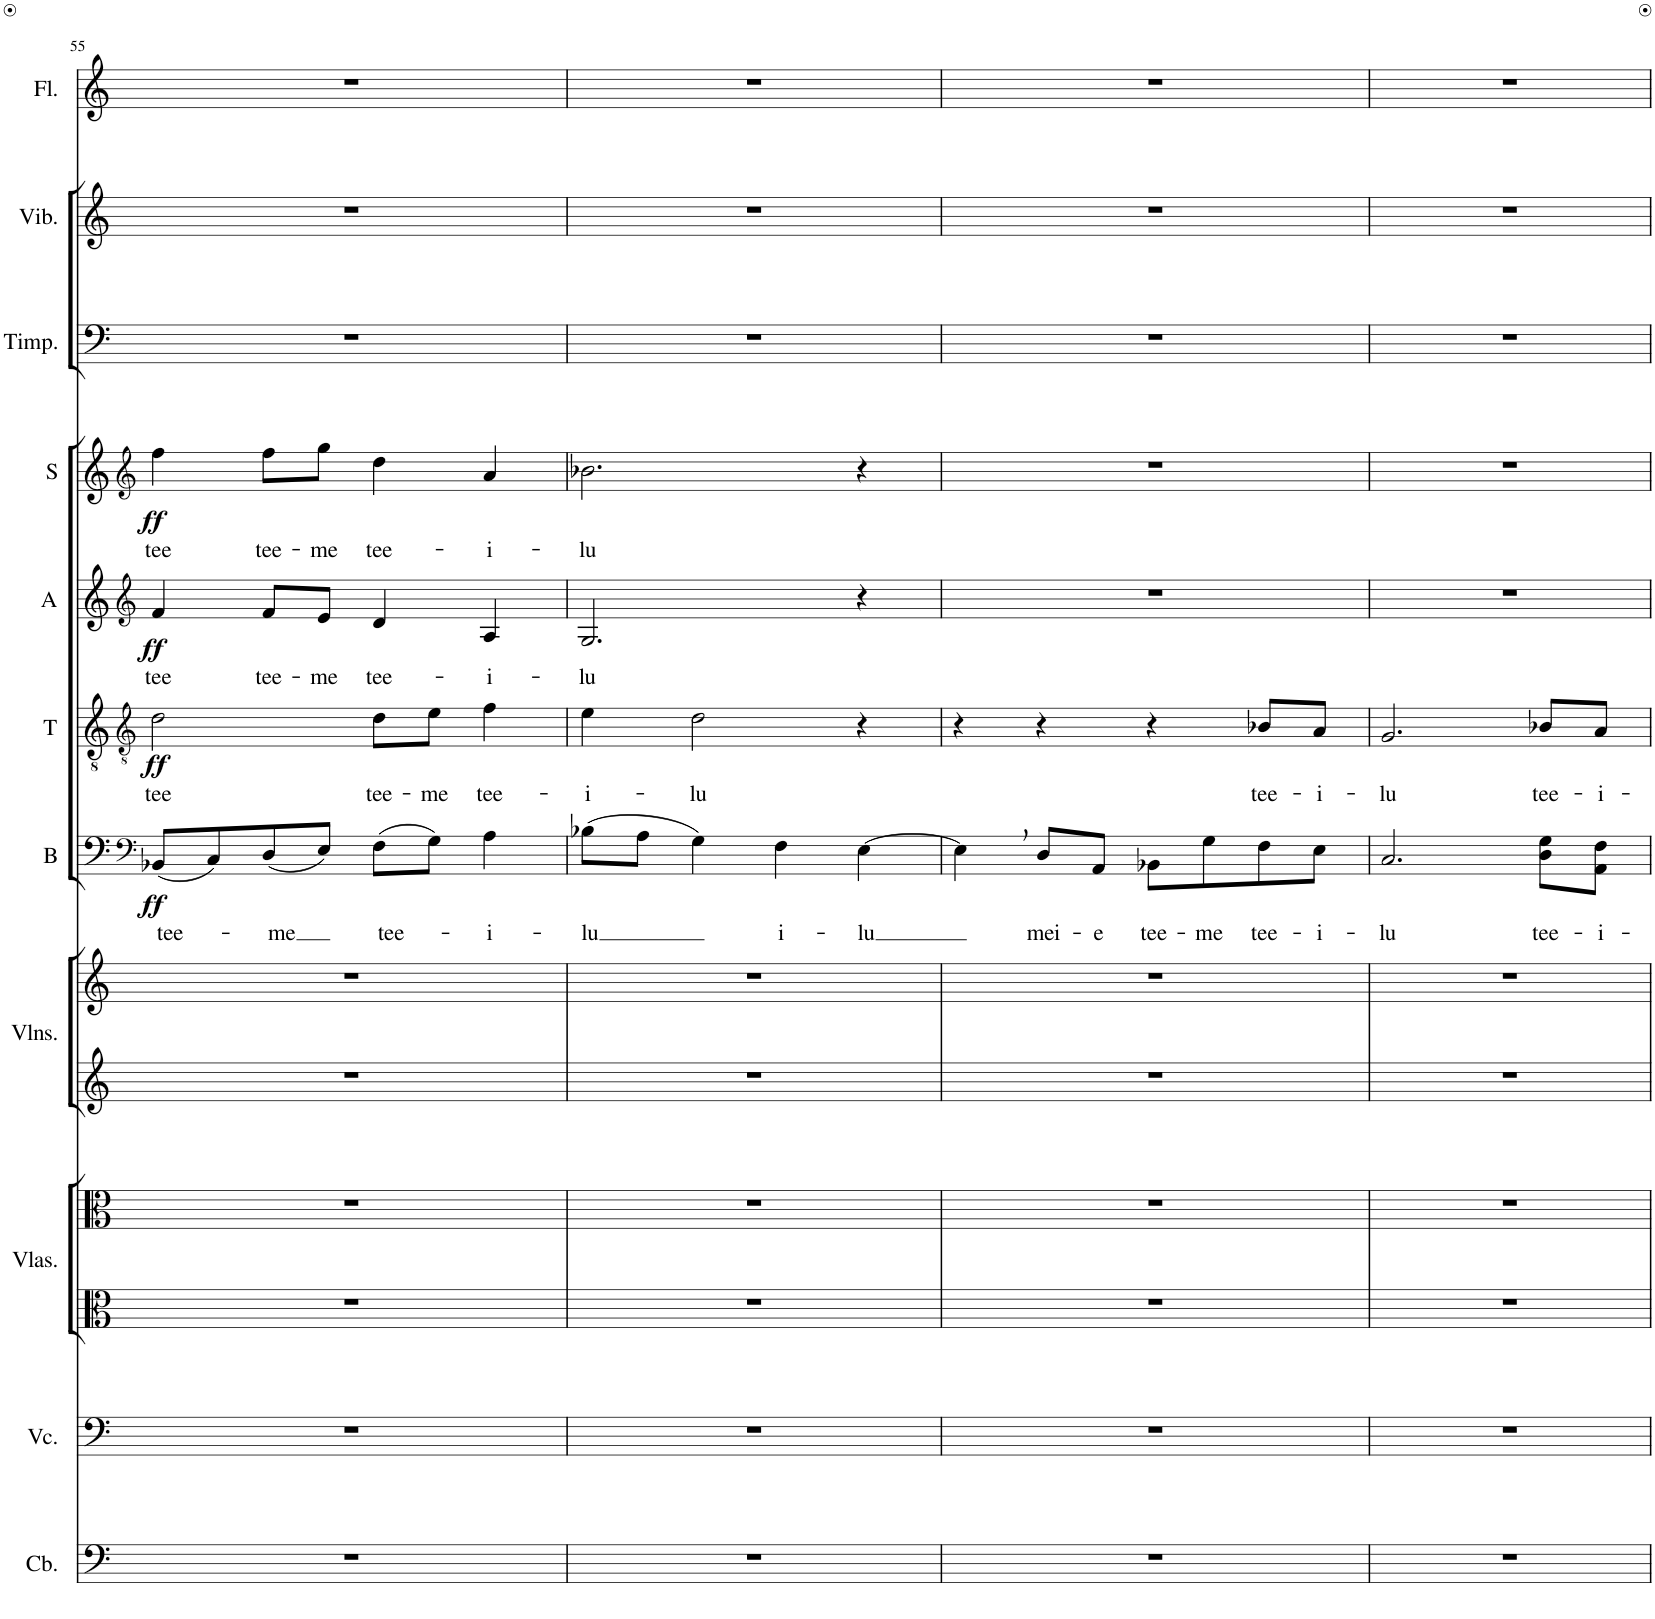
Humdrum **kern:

**kern	**kern	**kern	**kern	**kern	**kern	**kern	**text	**dynam	**kern	**text	**dynam	**kern	**text	**dynam	**kern	**text	**dynam	**kern	**kern	**kern
*part11	*part10	*part9	*part9	*part8	*part8	*part7	*part7	*part7	*part6	*part6	*part6	*part5	*part5	*part5	*part4	*part4	*part4	*part3	*part2	*part1
*staff13	*staff12	*staff11	*staff10	*staff9	*staff8	*staff7	*staff7	*staff7	*staff6	*staff6	*staff6	*staff5	*staff5	*staff5	*staff4	*staff4	*staff4	*staff3	*staff2	*staff1
*I"Contrabass	*I"Violoncello	*I"Violas	*	*I"Violins	*	*I"B	*	*	*I"T	*	*	*I"A	*	*	*I"S	*	*	*I"Timpani	*I"Vibraphone	*I"Flute
*I'Cb.	*I'Vc.	*I'Vlas.	*	*I'Vlns.	*	*I'B	*	*	*I'T	*	*	*I'A	*	*	*I'S	*	*	*I'Timp.	*I'Vib.	*I'Fl.
!!LO:PB:g=z
*clefF4	*clefF4	*clefC3	*clefC3	*clefG2	*clefG2	*clefF4	*	*	*clefGv2	*	*	*clefG2	*	*	*clefG2	*	*	*clefF4	*clefG2	*clefG2
*Trd7c12	*	*	*	*	*	*	*	*	*	*	*	*Trd1c2	*	*	*	*	*	*	*	*
*k[]	*k[]	*k[]	*k[]	*k[]	*k[]	*k[]	*	*	*k[]	*	*	*k[]	*	*	*k[]	*	*	*k[]	*k[]	*k[]
*M4/4	*M4/4	*M4/4	*M4/4	*M4/4	*M4/4	*M4/4	*	*	*M4/4	*	*	*M4/4	*	*	*M4/4	*	*	*M4/4	*M4/4	*M4/4
=55	=55	=55	=55	=55	=55	=55	=55	=55	=55	=55	=55	=55	=55	=55	=55	=55	=55	=55	=55	=55
!	!	!	!	!	!	!	!LO:LY:b	!LO:DY:b	!	!LO:LY:b	!LO:DY:b	!	!LO:LY:b	!LO:DY:b	!	!LO:LY:b	!LO:DY:b	!	!	!
1r	1r	1r	1r	1r	1r	(8BB-X/L	tee-	ff	2d\	tee	ff	4f/	tee	ff	4ff\	tee	ff	1r	1r	1r
.	.	.	.	.	.	8C/)	.	.	.	.	.	.	.	.	.	.	.	.	.	.
!	!	!	!	!	!	!	!LO:LY:b	!	!	!	!	!	!LO:LY:b	!	!	!LO:LY:b	!	!	!	!
.	.	.	.	.	.	(8D/	-me	.	.	.	.	8f/L	tee-	.	8ff\L	tee-	.	.	.	.
!	!	!	!	!	!	!	!	!	!	!	!	!	!LO:LY:b	!	!	!LO:LY:b	!	!	!	!
.	.	.	.	.	.	8E/J)	.	.	.	.	.	8e/J	-me	.	8gg\J	-me	.	.	.	.
!	!	!	!	!	!	!	!LO:LY:b	!	!	!LO:LY:b	!	!	!LO:LY:b	!	!	!LO:LY:b	!	!	!	!
.	.	.	.	.	.	(8F\L	tee-	.	8d\L	tee-	.	4d/	tee-	.	4dd\	tee-	.	.	.	.
!	!	!	!	!	!	!	!	!	!	!LO:LY:b	!	!	!	!	!	!	!	!	!	!
.	.	.	.	.	.	8G\J)	.	.	8e\J	-me	.	.	.	.	.	.	.	.	.	.
!	!	!	!	!	!	!	!LO:LY:b	!	!	!LO:LY:b	!	!	!LO:LY:b	!	!	!LO:LY:b	!	!	!	!
.	.	.	.	.	.	4A\	-i-	.	4f\	tee-	.	4A/	-i-	.	4a/	-i-	.	.	.	.
=56	=56	=56	=56	=56	=56	=56	=56	=56	=56	=56	=56	=56	=56	=56	=56	=56	=56	=56	=56	=56
!	!	!	!	!	!	!	!LO:LY:b	!	!	!LO:LY:b	!	!	!LO:LY:b	!	!	!LO:LY:b	!	!	!	!
1r	1r	1r	1r	1r	1r	(8B-X\L	-lu	.	4e\	-i-	.	2.G/	lu	.	2.b-X\	-lu	.	1r	1r	1r
.	.	.	.	.	.	8A\J	.	.	.	.	.	.	.	.	.	.	.	.	.	.
!	!	!	!	!	!	!	!	!	!	!LO:LY:b	!	!	!	!	!	!	!	!	!	!
.	.	.	.	.	.	4G\)	.	.	2d\	-lu	.	.	.	.	.	.	.	.	.	.
!	!	!	!	!	!	!	!LO:LY:b	!	!	!	!	!	!	!	!	!	!	!	!	!
.	.	.	.	.	.	4F\	i-	.	.	.	.	.	.	.	.	.	.	.	.	.
!	!	!	!	!	!	!	!LO:LY:b	!	!	!	!	!	!	!	!	!	!	!	!	!
.	.	.	.	.	.	[4E\	-lu	.	4r	.	.	4r	.	.	4r	.	.	.	.	.
=57	=57	=57	=57	=57	=57	=57	=57	=57	=57	=57	=57	=57	=57	=57	=57	=57	=57	=57	=57	=57
1r	1r	1r	1r	1r	1r	4E,\]	.	.	4r	.	.	1r	.	.	1r	.	.	1r	1r	1r
!	!	!	!	!	!	!	!LO:LY:b	!	!	!	!	!	!	!	!	!	!	!	!	!
.	.	.	.	.	.	8D/L	mei-	.	4r	.	.	.	.	.	.	.	.	.	.	.
!	!	!	!	!	!	!	!LO:LY:b	!	!	!	!	!	!	!	!	!	!	!	!	!
.	.	.	.	.	.	8AA/J	-e	.	.	.	.	.	.	.	.	.	.	.	.	.
!	!	!	!	!	!	!	!LO:LY:b	!	!	!	!	!	!	!	!	!	!	!	!	!
.	.	.	.	.	.	8BB-X\L	tee-	.	4r	.	.	.	.	.	.	.	.	.	.	.
!	!	!	!	!	!	!	!LO:LY:b	!	!	!	!	!	!	!	!	!	!	!	!	!
.	.	.	.	.	.	8G\	-me	.	.	.	.	.	.	.	.	.	.	.	.	.
!	!	!	!	!	!	!	!LO:LY:b	!	!	!LO:LY:b	!	!	!	!	!	!	!	!	!	!
.	.	.	.	.	.	8F\	tee-	.	8B-X/L	tee-	.	.	.	.	.	.	.	.	.	.
!	!	!	!	!	!	!	!LO:LY:b	!	!	!LO:LY:b	!	!	!	!	!	!	!	!	!	!
.	.	.	.	.	.	8E\J	-i-	.	8A/J	-i-	.	.	.	.	.	.	.	.	.	.
=58	=58	=58	=58	=58	=58	=58	=58	=58	=58	=58	=58	=58	=58	=58	=58	=58	=58	=58	=58	=58
!	!	!	!	!	!	!	!LO:LY:b	!	!	!LO:LY:b	!	!	!	!	!	!	!	!	!	!
1r	1r	1r	1r	1r	1r	2.C/	-lu	.	2.G/	-lu	.	1r	.	.	1r	.	.	1r	1r	1r
!	!	!	!	!	!	!	!LO:LY:b	!	!	!LO:LY:b	!	!	!	!	!	!	!	!	!	!
.	.	.	.	.	.	8D\ 8G\L	tee-	.	8B-X/L	tee-	.	.	.	.	.	.	.	.	.	.
!	!	!	!	!	!	!	!LO:LY:b	!	!	!LO:LY:b	!	!	!	!	!	!	!	!	!	!
.	.	.	.	.	.	8AA\ 8F\J	-i-	.	8A/J	-i-	.	.	.	.	.	.	.	.	.	.
=	=	=	=	=	=	=	=	=	=	=	=	=	=	=	=	=	=	=	=	=
*-	*-	*-	*-	*-	*-	*-	*-	*-	*-	*-	*-	*-	*-	*-	*-	*-	*-	*-	*-	*-
